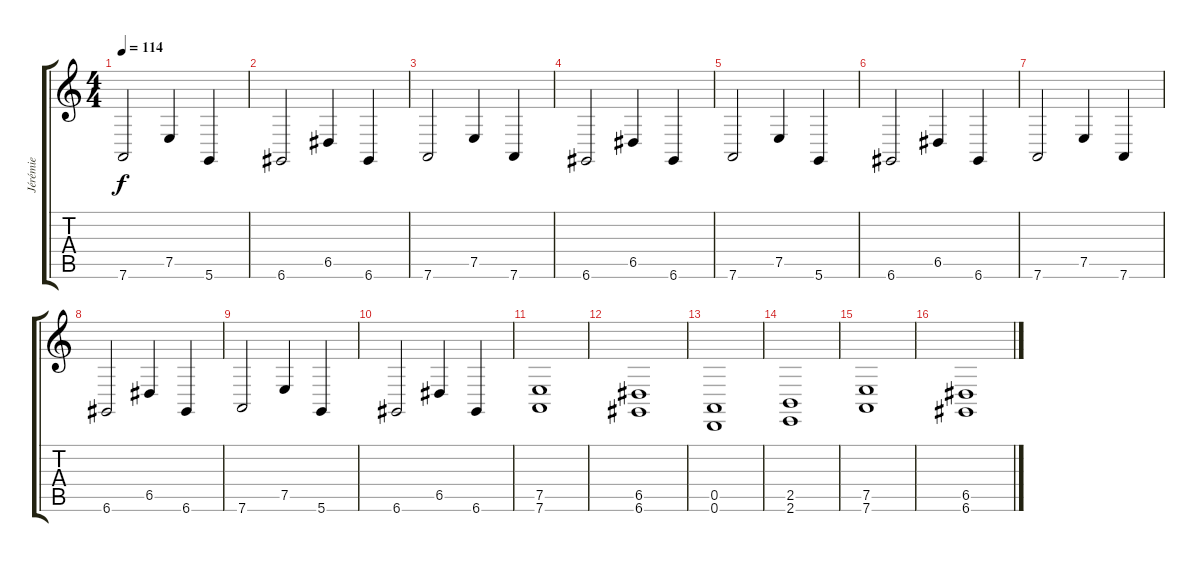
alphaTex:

\track ("Jérémie" "Jérémie") {instrument pad4choir}
\staff {score tabs}
\tuning (E4 B3 G3 D3 A2 D2) {hide}
\ts (4 4)
\tempo 114
\clef g2
\ks c
7.6.2{dy f} 7.5.4 5.6.4 |
6.6.2 6.5.4 6.6.4 |
7.6.2 7.5.4 7.6.4 |
6.6.2 6.5.4 6.6.4 |
7.6.2 7.5.4 5.6.4 |
6.6.2 6.5.4 6.6.4 |
7.6.2 7.5.4 7.6.4 |
6.6.2 6.5.4 6.6.4 |
7.6.2 7.5.4 5.6.4 |
6.6.2 6.5.4 6.6.4 |
(7.5 7.6).1 |
(6.5 6.6).1 |
(0.5 0.6).1 |
(2.5 2.6).1 |
(7.5 7.6).1 |
(6.5 6.6).1
